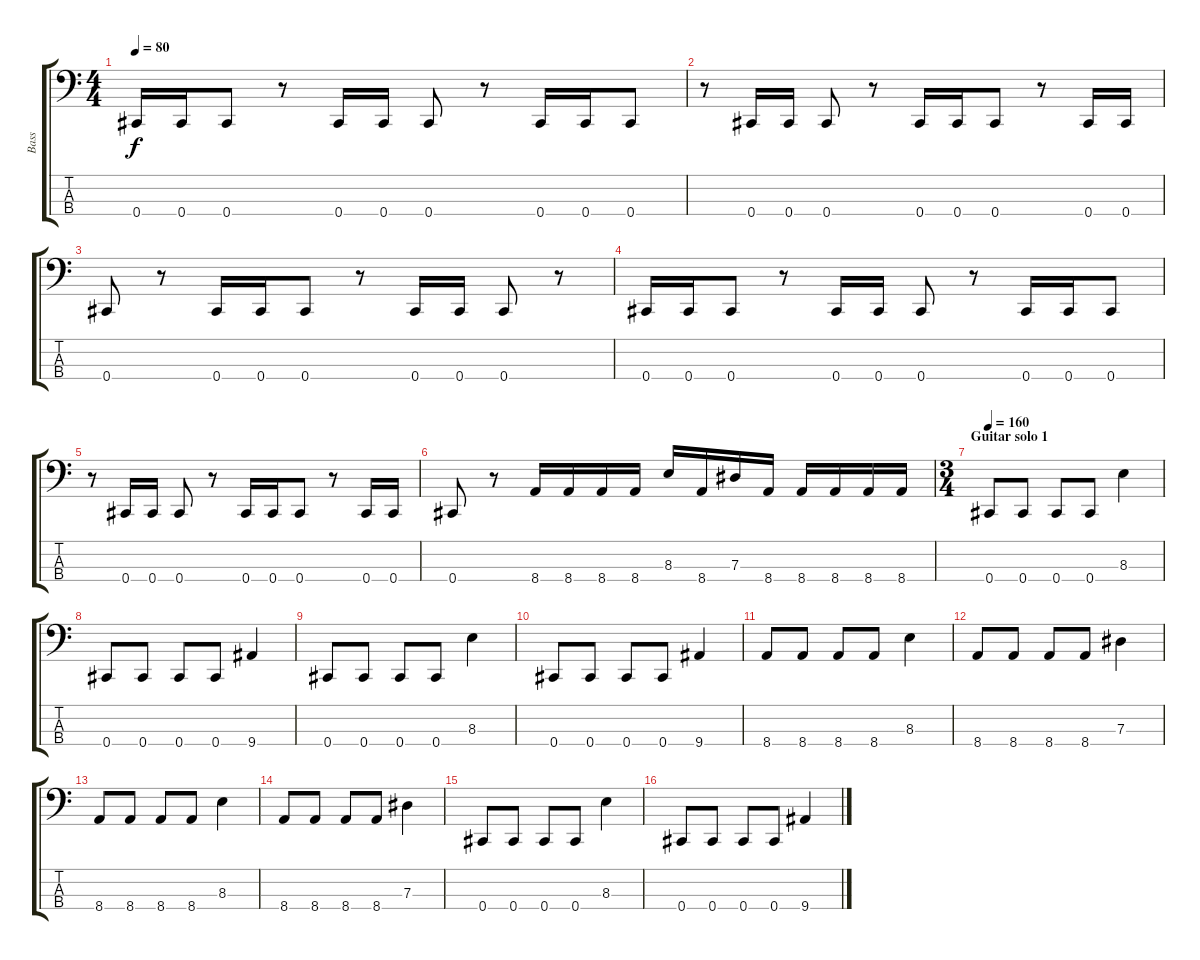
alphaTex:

\track ("Bass" "Bass") {instrument electricbassfinger}
\staff {score tabs}
\tuning (Gb2 Db2 Ab1 Db1) {hide}
\ts (4 4)
\tempo 80
\clef f4
\ks c
0.4.16{dy f} 0.4.16 0.4.8 r.8 0.4.16 0.4.16 0.4.8 r.8 0.4.16 0.4.16 0.4.8 |
r.8 0.4.16 0.4.16 0.4.8 r.8 0.4.16 0.4.16 0.4.8 r.8 0.4.16 0.4.16 |
0.4.8 r.8 0.4.16 0.4.16 0.4.8 r.8 0.4.16 0.4.16 0.4.8 r.8 |
0.4.16 0.4.16 0.4.8 r.8 0.4.16 0.4.16 0.4.8 r.8 0.4.16 0.4.16 0.4.8 |
r.8 0.4.16 0.4.16 0.4.8 r.8 0.4.16 0.4.16 0.4.8 r.8 0.4.16 0.4.16 |
0.4.8 r.8 8.4.16 8.4.16 8.4.16 8.4.16 8.3.16 8.4.16 7.3.16 8.4.16 8.4.16 8.4.16 8.4.16 8.4.16 |
\ts (3 4)
\section ("" "Guitar solo 1")
\tempo 160
0.4.8 0.4.8 0.4.8 0.4.8 8.3.4 |
0.4.8 0.4.8 0.4.8 0.4.8 9.4.4 |
0.4.8 0.4.8 0.4.8 0.4.8 8.3.4 |
0.4.8 0.4.8 0.4.8 0.4.8 9.4.4 |
8.4.8 8.4.8 8.4.8 8.4.8 8.3.4 |
8.4.8 8.4.8 8.4.8 8.4.8 7.3.4 |
8.4.8 8.4.8 8.4.8 8.4.8 8.3.4 |
8.4.8 8.4.8 8.4.8 8.4.8 7.3.4 |
0.4.8 0.4.8 0.4.8 0.4.8 8.3.4 |
0.4.8 0.4.8 0.4.8 0.4.8 9.4.4
